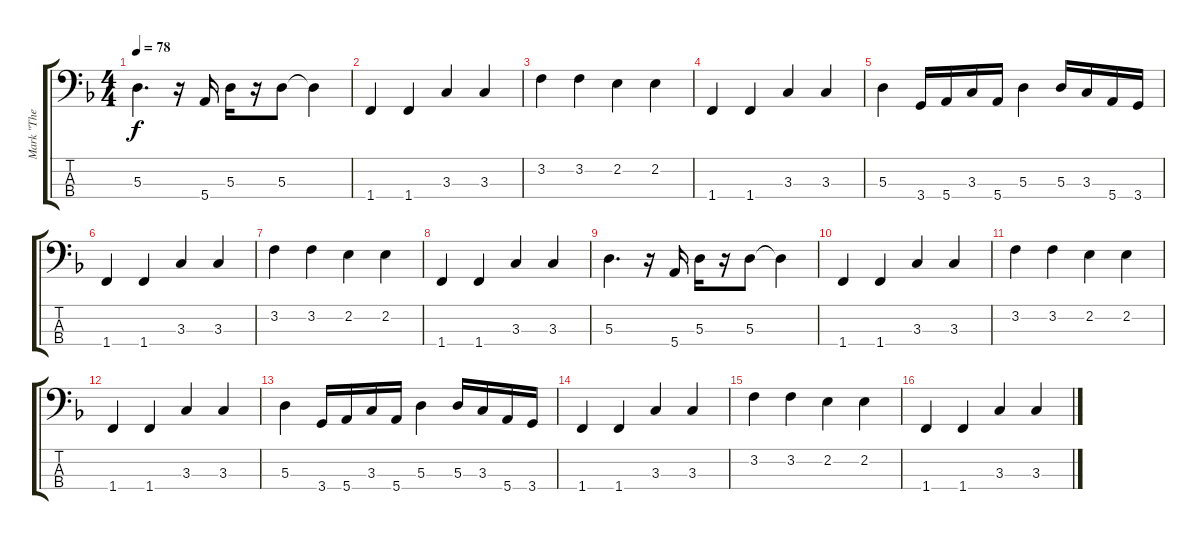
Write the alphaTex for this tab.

\track ("Mark \"The Animal\" Mendoza" "Mark \"The ") {instrument electricbassfinger}
\staff {score tabs}
\tuning (G2 D2 A1 E1) {hide}
\ts (4 4)
\tempo 78
\clef f4
\ks dminor
5.3.4{d dy f} r.16 5.4.16 5.3.16 r.16 5.3.8 5.3{t}.4 |
1.4.4 1.4.4 3.3.4 3.3.4 |
3.2.4 3.2.4 2.2.4 2.2.4 |
1.4.4 1.4.4 3.3.4 3.3.4 |
5.3.4 3.4.16 5.4.16 3.3.16 5.4.16 5.3.4 5.3.16 3.3.16 5.4.16 3.4.16 |
1.4.4 1.4.4 3.3.4 3.3.4 |
3.2.4 3.2.4 2.2.4 2.2.4 |
1.4.4 1.4.4 3.3.4 3.3.4 |
5.3.4{d} r.16 5.4.16 5.3.16 r.16 5.3.8 5.3{t}.4 |
1.4.4 1.4.4 3.3.4 3.3.4 |
3.2.4 3.2.4 2.2.4 2.2.4 |
1.4.4 1.4.4 3.3.4 3.3.4 |
5.3.4 3.4.16 5.4.16 3.3.16 5.4.16 5.3.4 5.3.16 3.3.16 5.4.16 3.4.16 |
1.4.4 1.4.4 3.3.4 3.3.4 |
3.2.4 3.2.4 2.2.4 2.2.4 |
1.4.4 1.4.4 3.3.4 3.3.4
